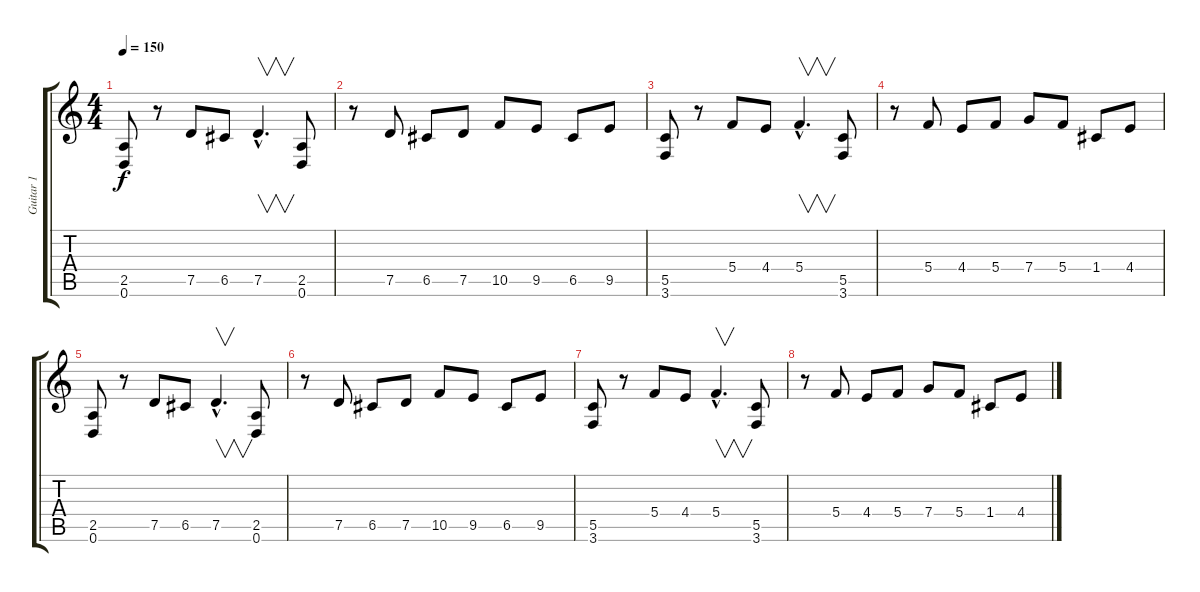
\track ("Guitar 1" "Guitar 1") {instrument distortionguitar}
\staff {score tabs}
\tuning (D4 A3 F3 C3 G2 D2) {hide}
\ts (4 4)
\tempo 150
\clef g2
\ks c
(2.5 0.6).8{dy f} r.8 7.5.8 6.5.8 7.5{hac}.4{v d} (2.5 0.6).8 |
r.8 7.5.8 6.5.8 7.5.8 10.5.8 9.5.8 6.5.8 9.5.8 |
(5.5 3.6).8 r.8 5.4.8 4.4.8 5.4{hac}.4{v d} (5.5 3.6).8{volume 4} |
r.8 5.4.8 4.4.8 5.4.8 7.4.8 5.4.8 1.4.8 4.4.8 |
(2.5 0.6).8 r.8 7.5.8 6.5.8 7.5{hac}.4{v d} (2.5 0.6).8 |
r.8 7.5.8 6.5.8 7.5.8 10.5.8 9.5.8 6.5.8 9.5.8 |
(5.5 3.6).8 r.8 5.4.8 4.4.8 5.4{hac}.4{v d} (5.5 3.6).8 |
r.8 5.4.8 4.4.8 5.4.8 7.4.8 5.4.8 1.4.8 4.4.8
